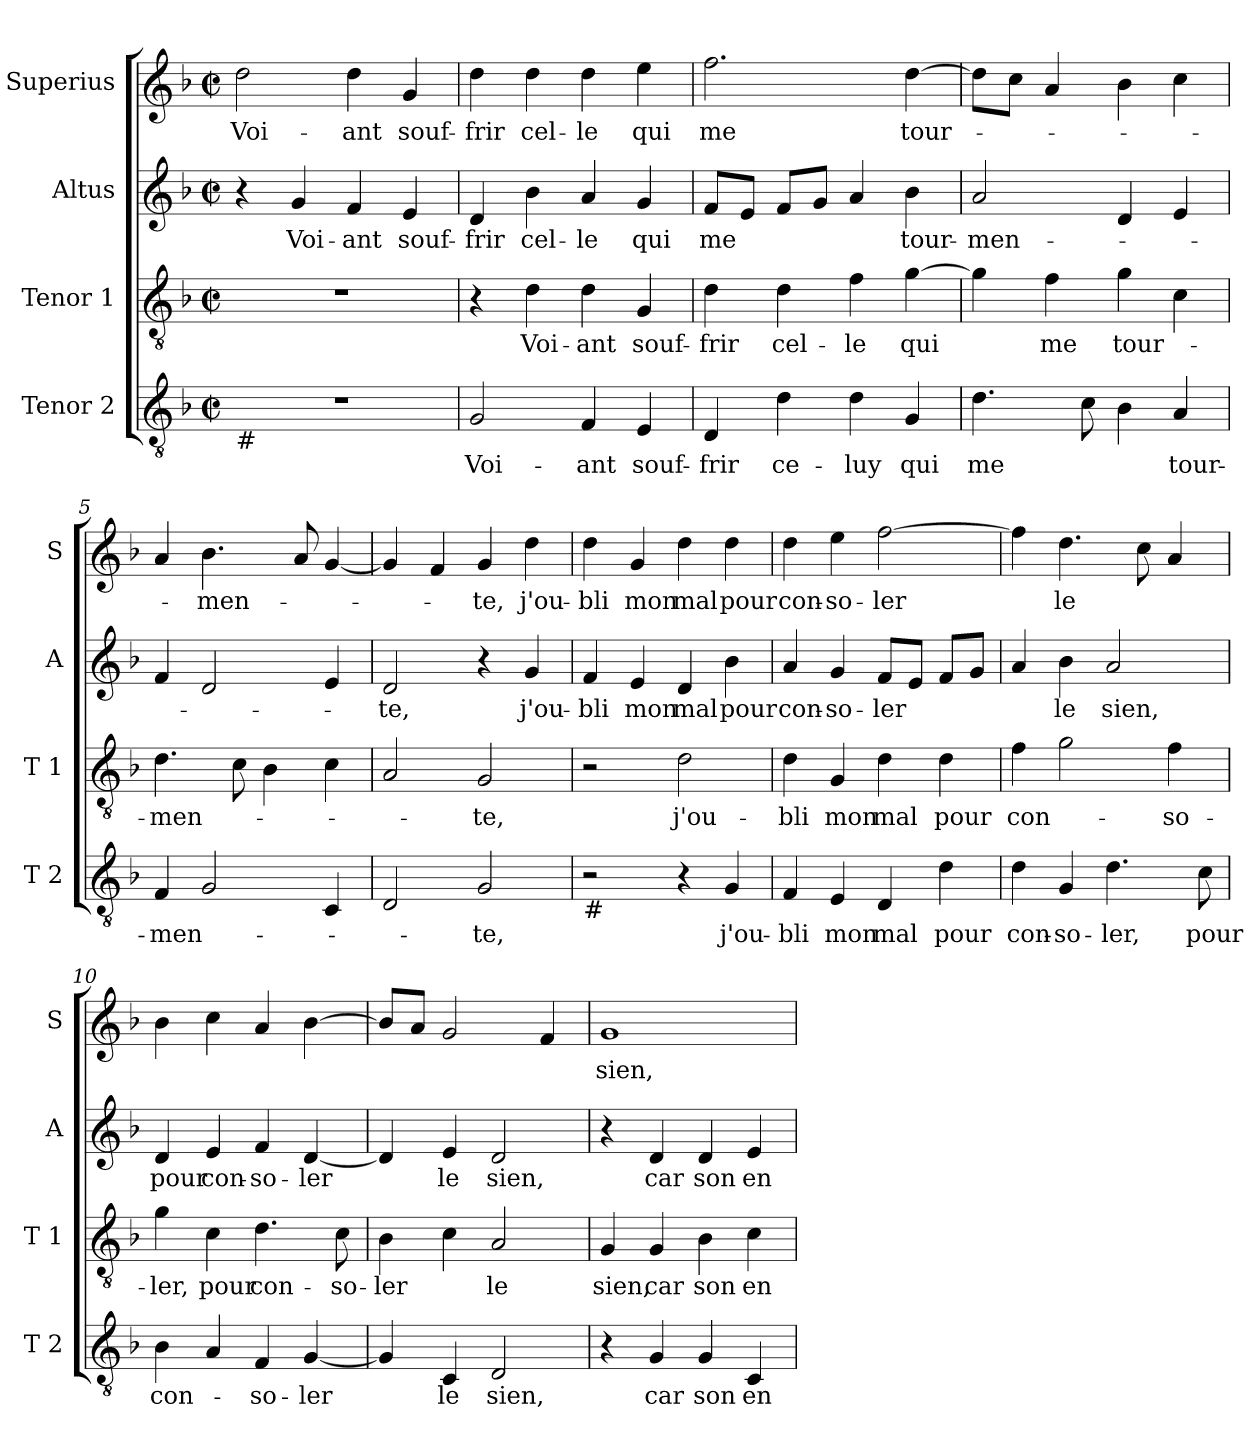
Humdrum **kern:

**kern	**text	**kern	**text	**kern	**text	**kern	**text
*part4	*part4	*part3	*part3	*part2	*part2	*part1	*part1
*staff4	*staff4	*staff3	*staff3	*staff2	*staff2	*staff1	*staff1
*I"Tenor 2	*	*I"Tenor 1	*	*I"Altus	*	*I"Superius	*
*I'T 2	*	*I'T 1	*	*I'A	*	*I'S	*
*clefGv2	*	*clefGv2	*	*clefG2	*	*clefG2	*
*k[b-]	*	*k[b-]	*	*k[b-]	*	*k[b-]	*
*F:	*	*F:	*	*F:	*	*F:	*
*M2/2	*	*M2/2	*	*M2/2	*	*M2/2	*
*met(c|)	*	*met(c|)	*	*met(c|)	*	*met(c|)	*
=1	=1	=1	=1	=1	=1	=1	=1
!LO:TX:b:t=#	!	!	!	!	!	!	!
1r	.	1r	.	4r	.	2dd\	Voi-
.	.	.	.	4g/	Voi-	.	.
.	.	.	.	4f/	-ant	4dd\	-ant
.	.	.	.	4e/	souf-	4g/	souf-
=2	=2	=2	=2	=2	=2	=2	=2
2G/	Voi-	4r	.	4d/	-frir	4dd\	-frir
.	.	4d\	Voi-	4b-\	cel-	4dd\	cel-
4F/	-ant	4d\	-ant	4a/	-le	4dd\	-le
4E/	souf-	4G/	souf-	4g/	qui	4ee\	qui
=3	=3	=3	=3	=3	=3	=3	=3
4D/	-frir	4d\	-frir	8f/L	me	2.ff\	me
.	.	.	.	8e/J	.	.	.
4d\	ce-	4d\	cel-	8f/L	.	.	.
.	.	.	.	8g/J	.	.	.
4d\	-luy	4f\	-le	4a/	.	.	.
4G/	qui	[4g\	qui	4b-\	tour-	[4dd\	tour-
=4	=4	=4	=4	=4	=4	=4	=4
4.d\	me	4g\]	.	2a/	-men-	8dd\L]	.
.	.	.	.	.	.	8cc\J	.
.	.	4f\	me	.	.	4a/	.
8c\	.	.	.	.	.	.	.
4B-\	.	4g\	tour-	4d/	.	4b-\	.
4A/	tour-	4c\	.	4e/	.	4cc\	.
=5	=5	=5	=5	=5	=5	=5	=5
4F/	-men-	4.d\	-men-	4f/	.	4a/	.
2G/	.	.	.	2d/	.	4.b-\	-men-
.	.	8c\	.	.	.	.	.
.	.	4B-\	.	.	.	.	.
.	.	.	.	.	.	8a/	.
4C/	.	4c\	.	4e/	.	[4g/	.
!!LO:LB:g=z
=6	=6	=6	=6	=6	=6	=6	=6
2D/	.	2A/	.	2d/	-te,	4g/]	.
.	.	.	.	.	.	4f/	.
2G/	-te,	2G/	-te,	4r	.	4g/	-te,
.	.	.	.	4g/	j'ou-	4dd\	j'ou-
=7	=7	=7	=7	=7	=7	=7	=7
!LO:TX:b:t=#	!	!	!	!	!	!	!
2r	.	2r	.	4f/	-bli	4dd\	-bli
.	.	.	.	4e/	mon	4g/	mon
4r	.	2d\	j'ou-	4d/	mal	4dd\	mal
4G/	j'ou-	.	.	4b-\	pour	4dd\	pour
=8	=8	=8	=8	=8	=8	=8	=8
4F/	-bli	4d\	-bli	4a/	con-	4dd\	con-
4E/	mon	4G/	mon	4g/	-so-	4ee\	-so-
4D/	mal	4d\	mal	8f/L	-ler	[2ff\	-ler
.	.	.	.	8e/J	.	.	.
4d\	pour	4d\	pour	8f/L	.	.	.
.	.	.	.	8g/J	.	.	.
=9	=9	=9	=9	=9	=9	=9	=9
4d\	con-	4f\	con-	4a/	.	4ff\]	.
4G/	-so-	2g\	.	4b-\	le	4.dd\	le
4.d\	-ler,	.	.	2a/	sien,	.	.
.	.	.	.	.	.	8cc\	.
.	.	4f\	-so-	.	.	4a/	.
8c\	pour	.	.	.	.	.	.
=10	=10	=10	=10	=10	=10	=10	=10
4B-\	con-	4g\	-ler,	4d/	pour	4b-\	.
4A/	.	4c\	pour	4e/	con-	4cc\	.
4F/	-so-	4.d\	con-	4f/	-so-	4a/	.
[4G/	-ler	.	.	[4d/	-ler	[4b-\	.
.	.	8c\	-so-	.	.	.	.
!!LO:LB:g=z
=11	=11	=11	=11	=11	=11	=11	=11
4G/]	.	4B-\	-ler	4d/]	.	8b-/L]	.
.	.	.	.	.	.	8a/J	.
4C/	le	4c\	.	4e/	le	2g/	.
2D/	sien,	2A/	le	2d/	sien,	.	.
.	.	.	.	.	.	4f/	.
=12	=12	=12	=12	=12	=12	=12	=12
4r	.	4G/	sien,	4r	.	1g	sien,
4G/	car	4G/	car	4d/	car	.	.
4G/	son	4B-\	son	4d/	son	.	.
4C/	en-	4c\	en-	4e/	en-	.	.
=	=	=	=	=	=	=	=
*-	*-	*-	*-	*-	*-	*-	*-
